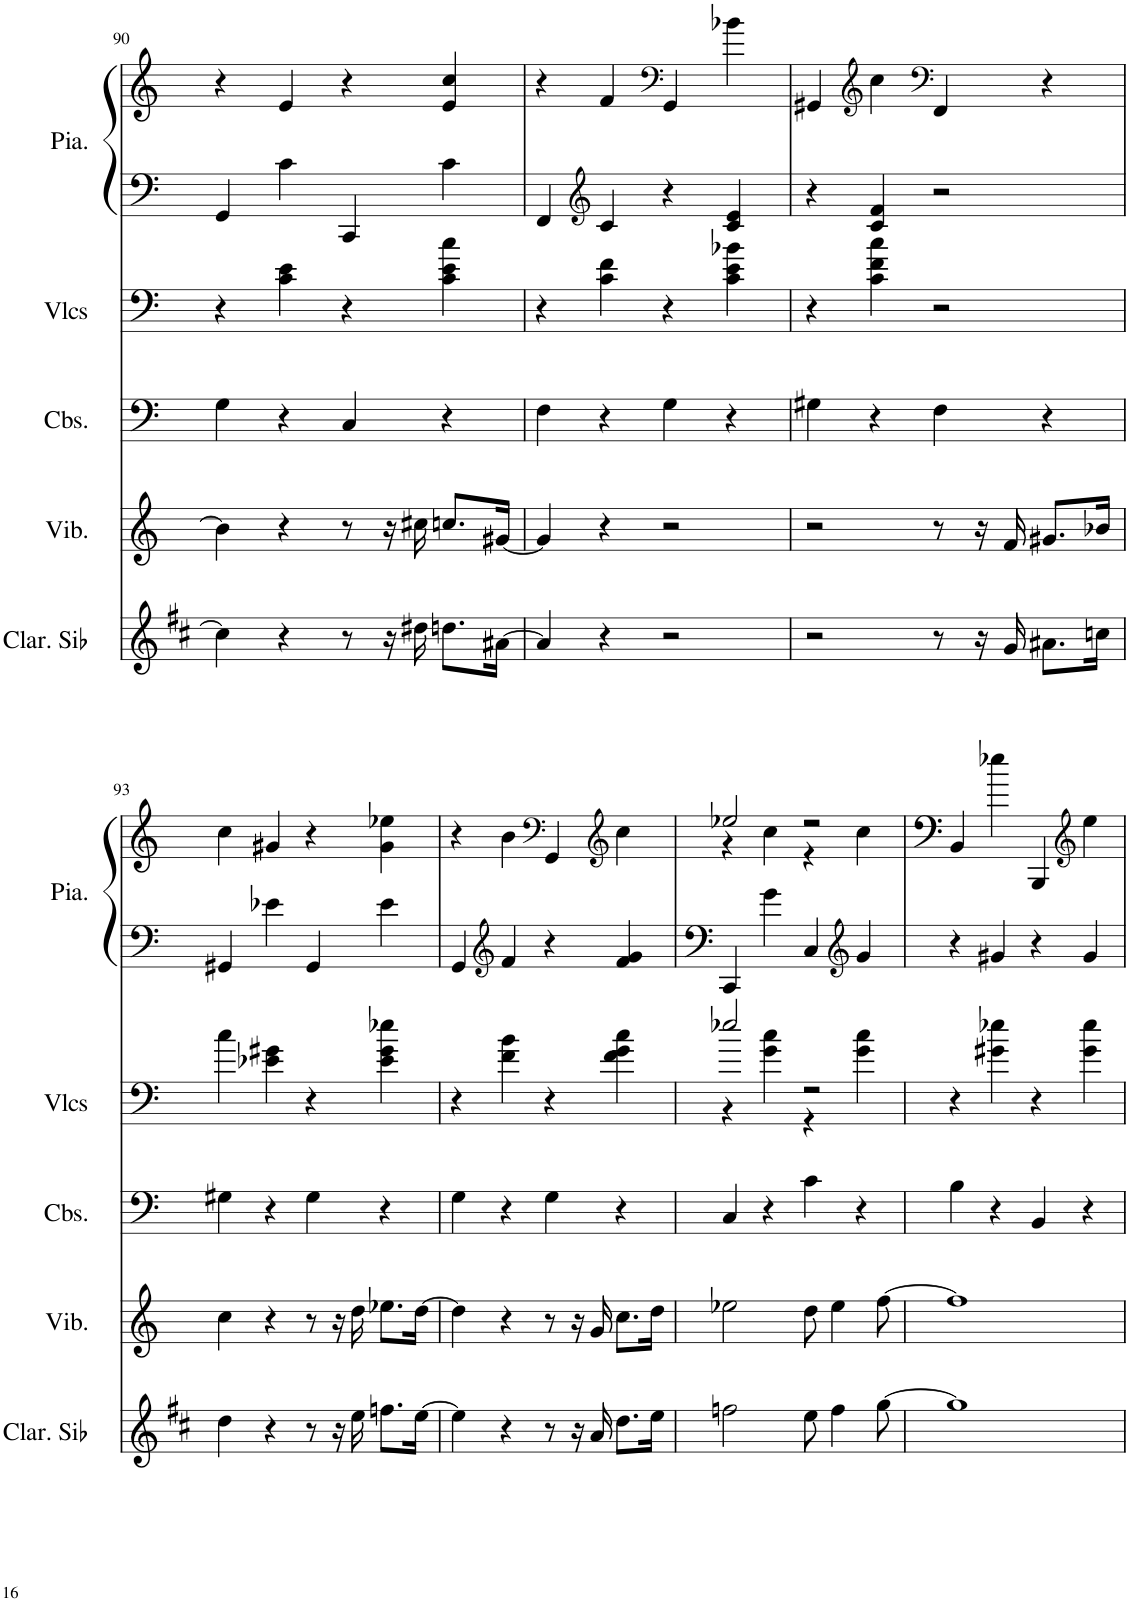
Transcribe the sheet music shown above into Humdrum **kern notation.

**kern	**kern	**kern	**kern	**kern	**kern
*part5	*part4	*part3	*part2	*part1	*part1
*staff6	*staff5	*staff4	*staff3	*staff2	*staff1
*I"Clarinette en Sib	*I"Vibraphone, Vibraphone	*I"Contrebasses, String Ensemble 1	*I"Violoncelles, String Ensemble 1	*I"Piano, Acoustic Grand Piano	*
*I'Clar. Sib	*I'Vib.	*I'Cbs.	*I'Vlcs	*I'Pia.	*
!!LO:PB:g=z
*clefG2	*clefG2	*clefF4	*clefF4	*clefF4	*clefG2
*Trd1c2	*	*Trd7c12	*	*	*
*k[f#c#]	*k[]	*k[]	*k[]	*k[]	*k[]
*M4/4	*M4/4	*M4/4	*M4/4	*M4/4	*M4/4
=90	=90	=90	=90	=90	=90
4cc\]	4b-\]	4G\	4r	4GG/	4r
4r	4r	4r	4c\ 4e\	4c\	4e/
8r	8r	4C/	4r	4CC/	4r
16r	16r	.	.	.	.
16dd#X\	16cc#X\	.	.	.	.
8.ddn\L	8.ccn/L	4r	4c\ 4e\ 4cc\	4c\	4e/ 4cc/
[16a#X\Jk	[16g#X/Jk	.	.	.	.
=91	=91	=91	=91	=91	=91
4a#/]	4g#/]	4F\	4r	4FF/	4r
*	*	*	*	*clefG2	*
4r	4r	4r	4c\ 4f\	4c/	4f/
*	*	*	*	*	*clefF4
2r	2r	4G\	4r	4r	4GG/
.	.	4r	4c\ 4e\ 4b-X\	4c/ 4e/	4b-X\
=92	=92	=92	=92	=92	=92
2r	2r	4G#X\	4r	4r	4GG#X/
*	*	*	*	*	*clefG2
.	.	4r	4c\ 4f\ 4cc\	4c/ 4f/	4cc\
*	*	*	*	*	*clefF4
8r	8r	4F\	2r	2r	4FF/
16r	16r	.	.	.	.
16g/	16f/	.	.	.	.
8.a#X\L	8.g#X/L	4r	.	.	4r
16ccn\Jk	16b-X/Jk	.	.	.	.
!!LO:LB:g=z
=93	=93	=93	=93	=93	=93
4dd\	4cc\	4G#X\	4cc\	4GG#X/	4cc\
4r	4r	4r	4e-X\ 4g#X\	4e-X\	4g#X/
8r	8r	4G#\	4r	4GG#/	4r
16r	16r	.	.	.	.
16ee\	16dd\	.	.	.	.
8.ffn\L	8.ee-X\L	4r	4e-\ 4g#\ 4ee-X\	4e-\	4g#\ 4ee-X\
[16ee\Jk	[16dd\Jk	.	.	.	.
=94	=94	=94	=94	=94	=94
4ee\]	4dd\]	4G\	4r	4GG/	4r
*	*	*	*	*clefG2	*
4r	4r	4r	4f\ 4b\	4f/	4b\
*	*	*	*	*	*clefF4
8r	8r	4G\	4r	4r	4GG/
16r	16r	.	.	.	.
16a/	16g/	.	.	.	.
*	*	*	*	*	*clefG2
8.dd\L	8.cc\L	4r	4f\ 4g\ 4cc\	4f/ 4g/	4cc\
16ee\Jk	16dd\Jk	.	.	.	.
=95	=95	=95	=95	=95	=95
*	*	*	*^	*	*^
2ffn\	2ee-X\	4C/	2ee-X/	4r	4CC/	2ee-X/	4r
.	.	4r	.	4g\ 4cc\	4g\	.	4cc\
8ee\	8dd\	4c\	2r	4r	4C/	2r	4r
4ff\	4ee-\	.	.	.	.	.	.
*	*	*	*	*	*clefG2	*	*
.	.	4r	.	4g\ 4cc\	4g/	.	4cc\
[8gg\	[8ff\	.	.	.	.	.	.
*	*	*	*v	*v	*	*v	*v
=96	=96	=96	=96	=96	=96
1gg]	1ff]	4B\	4r	4r	4BB/
.	.	4r	4g#X\ 4ee-X\	4g#X/	4ee-X\
.	.	4BB/	4r	4r	4BBB/
*	*	*	*	*	*clefG2
.	.	4r	4g#\ 4ee-\	4g#/	4ee-\
=	=	=	=	=	=
*-	*-	*-	*-	*-	*-
